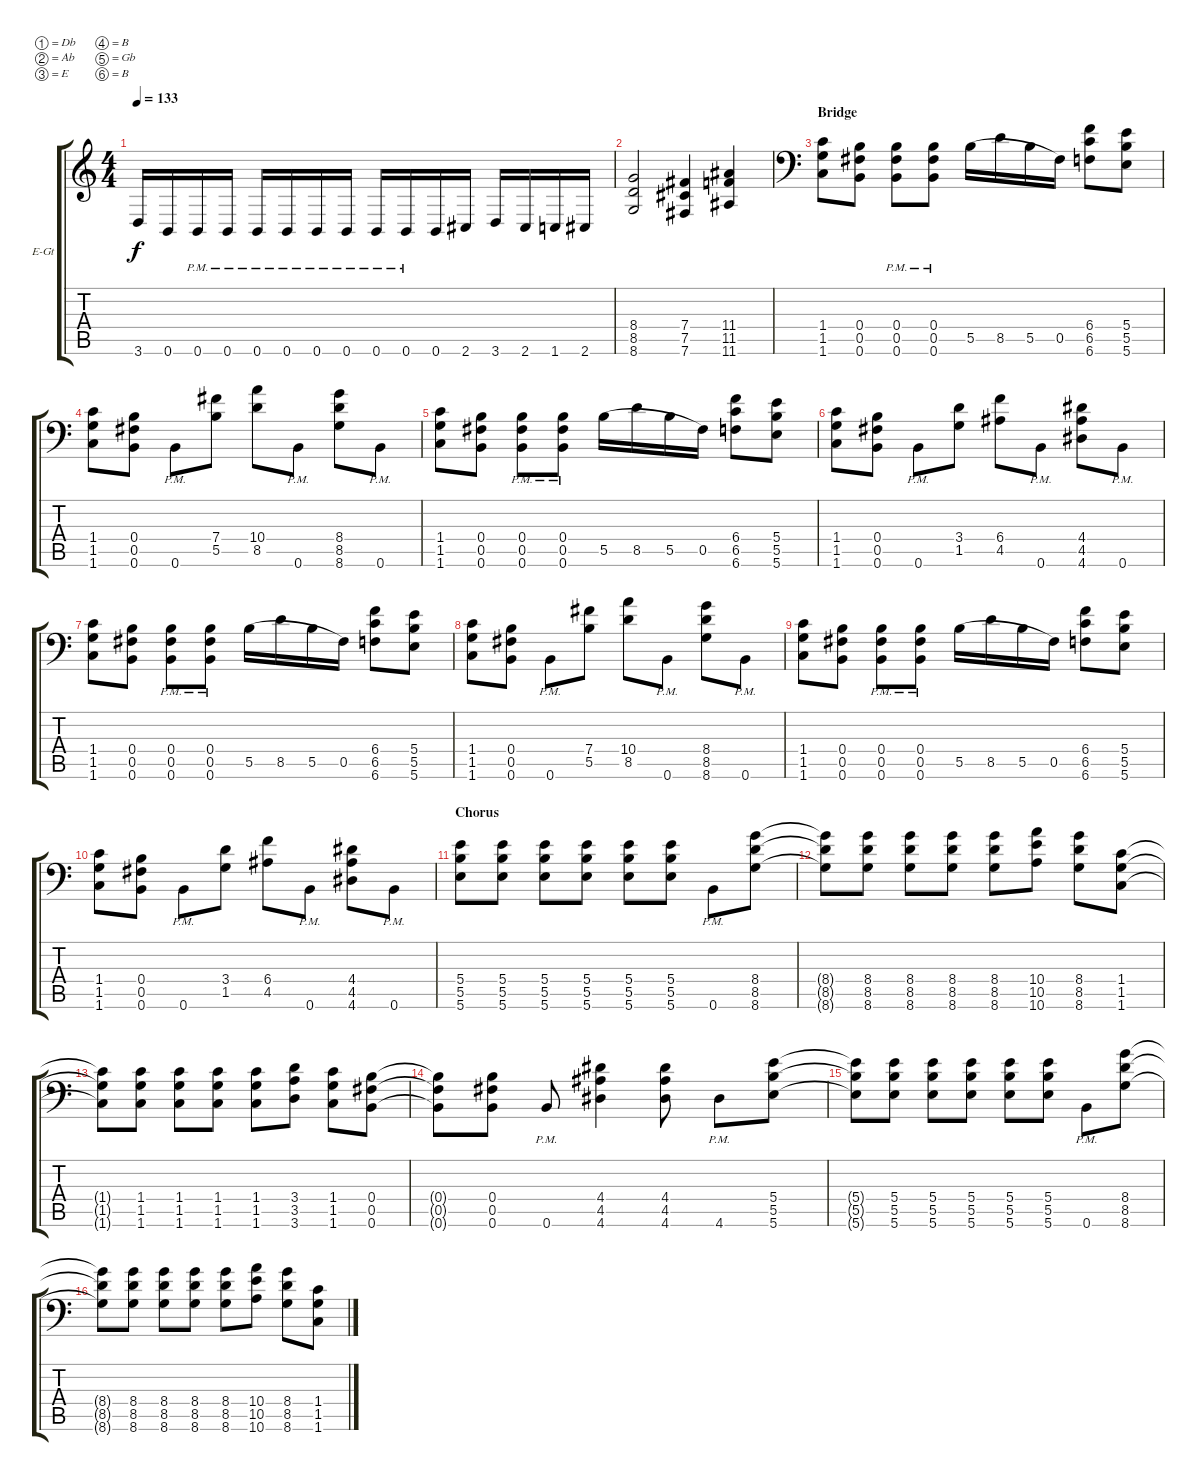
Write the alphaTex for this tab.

\bracketExtendMode groupsimilarinstruments
\firstSystemTrackNameOrientation horizontal
\otherSystemsTrackNameOrientation horizontal
\track ("Right guitar" "E-Gt") {instrument overdrivenguitar}
\staff {score tabs}
\tuning (Db4 Ab3 E3 B2 Gb2 B1)
\ts (4 4)
\tempo 133
\clef g2
\ks c
3.6.16{dy f} 0.6.16 0.6{pm}.16 0.6{pm}.16 0.6{pm}.16 0.6{pm}.16 0.6{pm}.16 0.6{pm}.16 0.6{pm}.16 0.6{pm}.16 0.6.16 2.6.16 3.6.16 2.6.16 1.6.16 2.6.16 |
(8.4 8.5 8.6).2 (7.4 7.5 7.6).4 (11.4 11.5 11.6).4 |
\section ("" "Bridge")
\clef f4
(1.5 1.6 1.4).8 (0.5 0.6 0.4).8 (0.6{pm} 0.5{pm} 0.4{pm}).8 (0.6{pm} 0.5{pm} 0.4{pm}).8 5.5.16{legatoorigin} 8.5.16{legatoorigin} 5.5.16{legatoorigin} 0.5.16 (6.6 6.5 6.4).8 (5.6 5.5 5.4).8 |
(1.5 1.6 1.4).8 (0.5 0.6 0.4).8 0.6{pm}.8 (7.4 5.5).8 (10.4 8.5).8 0.6{pm}.8 (8.4 8.5 8.6).8 0.6{pm}.8 |
(1.5 1.6 1.4).8 (0.5 0.6 0.4).8 (0.6{pm} 0.5{pm} 0.4{pm}).8 (0.6{pm} 0.5{pm} 0.4{pm}).8 5.5.16{legatoorigin} 8.5.16{legatoorigin} 5.5.16{legatoorigin} 0.5.16 (6.6 6.5 6.4).8 (5.6 5.5 5.4).8 |
(1.5 1.6 1.4).8 (0.5 0.6 0.4).8 0.6{pm}.8 (3.4 1.5).8 (6.4 4.5).8 0.6{pm}.8 (4.4 4.5 4.6).8 0.6{pm}.8 |
(1.5 1.6 1.4).8 (0.5 0.6 0.4).8 (0.6{pm} 0.5{pm} 0.4{pm}).8 (0.6{pm} 0.5{pm} 0.4{pm}).8 5.5.16{legatoorigin} 8.5.16{legatoorigin} 5.5.16{legatoorigin} 0.5.16 (6.6 6.5 6.4).8 (5.6 5.5 5.4).8 |
(1.5 1.6 1.4).8 (0.5 0.6 0.4).8 0.6{pm}.8 (7.4 5.5).8 (10.4 8.5).8 0.6{pm}.8 (8.4 8.5 8.6).8 0.6{pm}.8 |
(1.5 1.6 1.4).8 (0.5 0.6 0.4).8 (0.6{pm} 0.5{pm} 0.4{pm}).8 (0.6{pm} 0.5{pm} 0.4{pm}).8 5.5.16{legatoorigin} 8.5.16{legatoorigin} 5.5.16{legatoorigin} 0.5.16 (6.6 6.5 6.4).8 (5.6 5.5 5.4).8 |
(1.5 1.6 1.4).8 (0.5 0.6 0.4).8 0.6{pm}.8 (3.4 1.5).8 (6.4 4.5).8 0.6{pm}.8 (4.4 4.5 4.6).8 0.6{pm}.8 |
\section ("" "Chorus")
(5.4 5.5 5.6).8 (5.4 5.5 5.6).8 (5.4 5.5 5.6).8 (5.4 5.5 5.6).8 (5.4 5.5 5.6).8 (5.4 5.5 5.6).8 0.6{pm}.8 (8.4 8.5 8.6).8 |
(8.4{t} 8.6{t} 8.5{t}).8 (8.4 8.5 8.6).8 (8.4 8.5 8.6).8 (8.4 8.5 8.6).8 (8.4 8.5 8.6).8 (10.4 10.5 10.6).8 (8.4 8.5 8.6).8 (1.4 1.5 1.6).8 |
(1.4{t} 1.5{t} 1.6{t}).8 (1.4 1.5 1.6).8 (1.4 1.5 1.6).8 (1.4 1.5 1.6).8 (1.4 1.5 1.6).8 (3.4 3.5 3.6).8 (1.4 1.5 1.6).8 (0.4 0.5 0.6).8 |
(0.4{t} 0.5{t} 0.6{t}).8 (0.4 0.5 0.6).8 0.6{pm}.8 (4.4 4.5 4.6).4 (4.4 4.5 4.6).8 4.6{pm}.8 (5.4 5.5 5.6).8 |
(5.4{t} 5.5{t} 5.6{t}).8 (5.4 5.5 5.6).8 (5.4 5.5 5.6).8 (5.4 5.5 5.6).8 (5.4 5.5 5.6).8 (5.4 5.5 5.6).8 0.6{pm}.8 (8.4 8.5 8.6).8 |
(8.4{t} 8.5{t} 8.6{t}).8 (8.4 8.5 8.6).8 (8.4 8.5 8.6).8 (8.4 8.5 8.6).8 (8.4 8.5 8.6).8 (10.4 10.5 10.6).8 (8.4 8.5 8.6).8 (1.4 1.5 1.6).8
